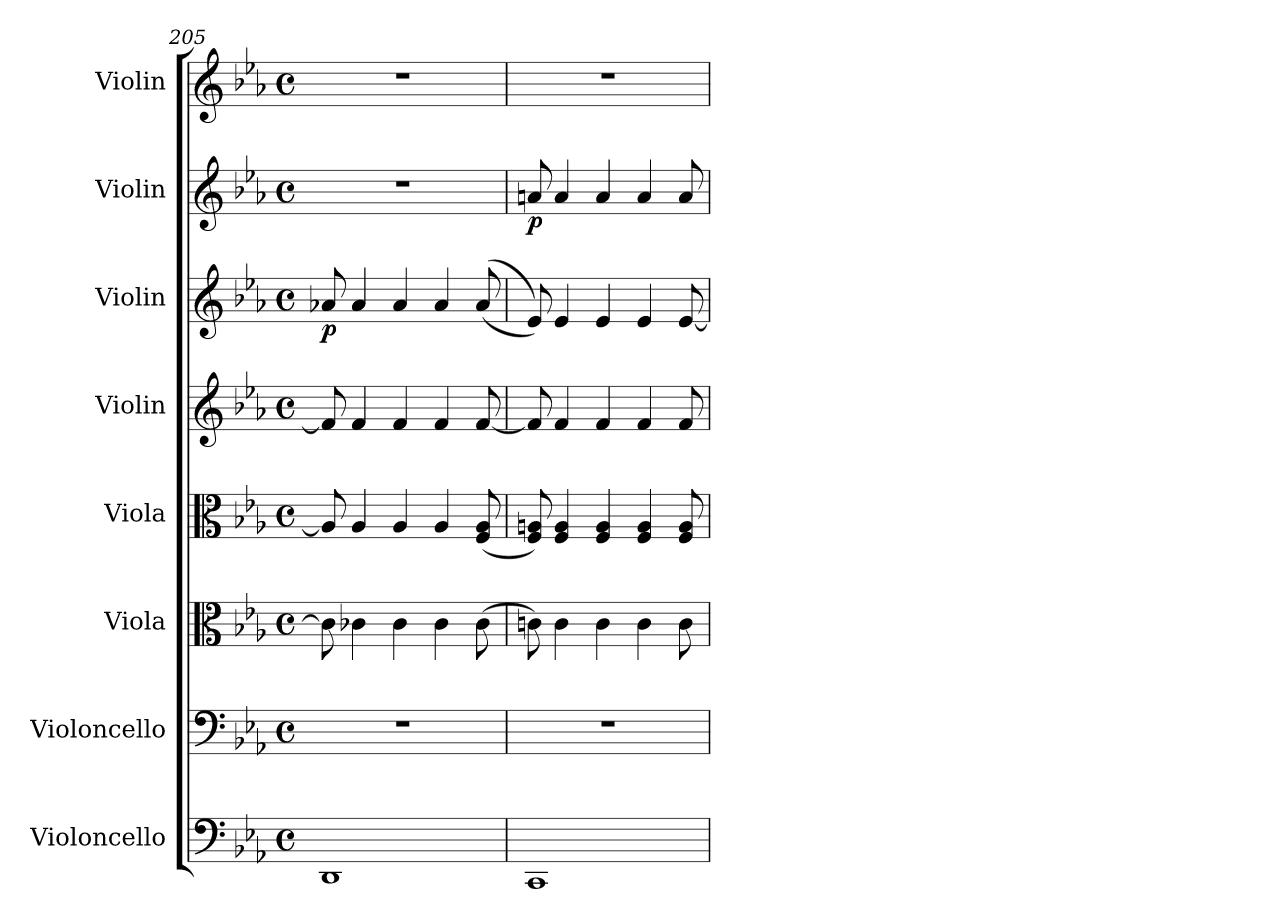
**kern	**kern	**kern	**kern	**kern	**kern	**dynam	**kern	**dynam	**kern
*part8	*part7	*part6	*part5	*part4	*part3	*part3	*part2	*part2	*part1
*staff8	*staff7	*staff6	*staff5	*staff4	*staff3	*staff3	*staff2	*staff2	*staff1
*I"Violoncello	*I"Violoncello	*I"Viola	*I"Viola	*I"Violin	*I"Violin	*	*I"Violin	*	*I"Violin
*I'Vc.	*I'Vc.	*I'Vla.	*I'Vla.	*I'Vln.	*I'Vln.	*	*I'Vln.	*	*I'Vln.
*clefF4	*clefF4	*clefC3	*clefC3	*clefG2	*clefG2	*	*clefG2	*	*clefG2
*k[b-e-a-]	*k[b-e-a-]	*k[b-e-a-]	*k[b-e-a-]	*k[b-e-a-]	*k[b-e-a-]	*	*k[b-e-a-]	*	*k[b-e-a-]
*M4/4	*M4/4	*M4/4	*M4/4	*M4/4	*M4/4	*	*M4/4	*	*M4/4
*met(c)	*met(c)	*met(c)	*met(c)	*met(c)	*met(c)	*	*met(c)	*	*met(c)
=205	=205	=205	=205	=205	=205	=205	=205	=205	=205
!	!	!	!	!	!	!LO:DY:b	!	!	!
1DD	1r	8c-\]	8A-/]	8f/]	8a-X/	p	1r	.	1r
.	.	4c-X\	4A-/	4f/	4a-/	.	.	.	.
.	.	4c-\	4A-/	4f/	4a-/	.	.	.	.
.	.	4c-\	4A-/	4f/	4a-/	.	.	.	.
.	.	(>8c-\	(<8F/ 8A-/	[8f/	(<(<8a-/	.	.	.	.
=206	=206	=206	=206	=206	=206	=206	=206	=206	=206
!	!	!	!	!	!	!	!	!LO:DY:b	!
1CC	1r	8cn\)	8F/ 8An/)	8f/]	8e-/))	.	8an/	p	1r
.	.	4c\	4F/ 4A/	4f/	4e-/	.	4a/	.	.
.	.	4c\	4F/ 4A/	4f/	4e-/	.	4a/	.	.
.	.	4c\	4F/ 4A/	4f/	4e-/	.	4a/	.	.
.	.	8c\	8F/ 8A/	8f/	[8e-/	.	8a/	.	.
=	=	=	=	=	=	=	=	=	=
*-	*-	*-	*-	*-	*-	*-	*-	*-	*-
